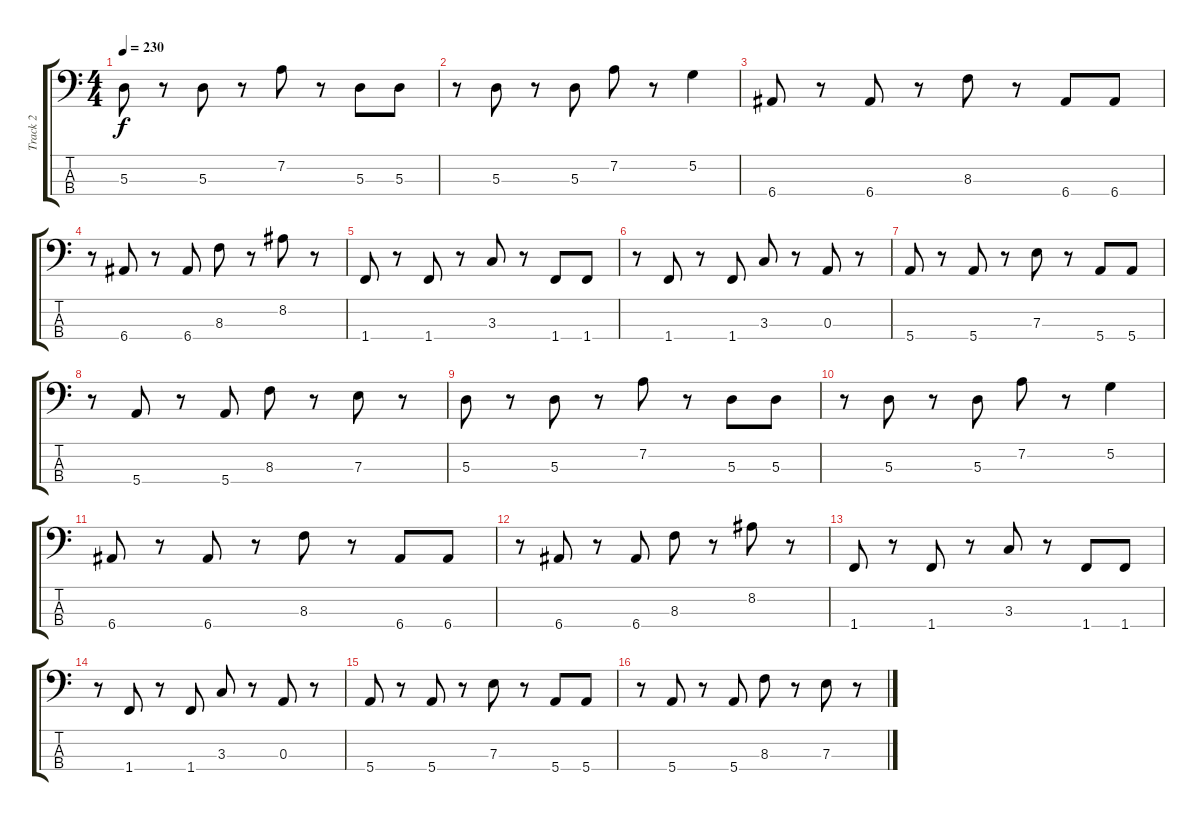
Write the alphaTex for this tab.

\track ("Track 2" "Track 2") {instrument electricbassfinger}
\staff {score tabs}
\tuning (G2 D2 A1 E1) {hide}
\ts (4 4)
\tempo 230
\clef f4
\ks c
5.3.8{dy f} r.8 5.3.8 r.8 7.2.8 r.8 5.3.8 5.3.8 |
r.8 5.3.8 r.8 5.3.8 7.2.8 r.8 5.2.4 |
6.4.8 r.8 6.4.8 r.8 8.3.8 r.8 6.4.8 6.4.8 |
r.8 6.4.8 r.8 6.4.8 8.3.8 r.8 8.2.8 r.8 |
1.4.8 r.8 1.4.8 r.8 3.3.8 r.8 1.4.8 1.4.8 |
r.8 1.4.8 r.8 1.4.8 3.3.8 r.8 0.3.8 r.8 |
5.4.8 r.8 5.4.8 r.8 7.3.8 r.8 5.4.8 5.4.8 |
r.8 5.4.8 r.8 5.4.8 8.3.8 r.8 7.3.8 r.8 |
5.3.8 r.8 5.3.8 r.8 7.2.8 r.8 5.3.8 5.3.8 |
r.8 5.3.8 r.8 5.3.8 7.2.8 r.8 5.2.4 |
6.4.8 r.8 6.4.8 r.8 8.3.8 r.8 6.4.8 6.4.8 |
r.8 6.4.8 r.8 6.4.8 8.3.8 r.8 8.2.8 r.8 |
1.4.8 r.8 1.4.8 r.8 3.3.8 r.8 1.4.8 1.4.8 |
r.8 1.4.8 r.8 1.4.8 3.3.8 r.8 0.3.8 r.8 |
5.4.8 r.8 5.4.8 r.8 7.3.8 r.8 5.4.8 5.4.8 |
r.8 5.4.8 r.8 5.4.8 8.3.8 r.8 7.3.8 r.8
